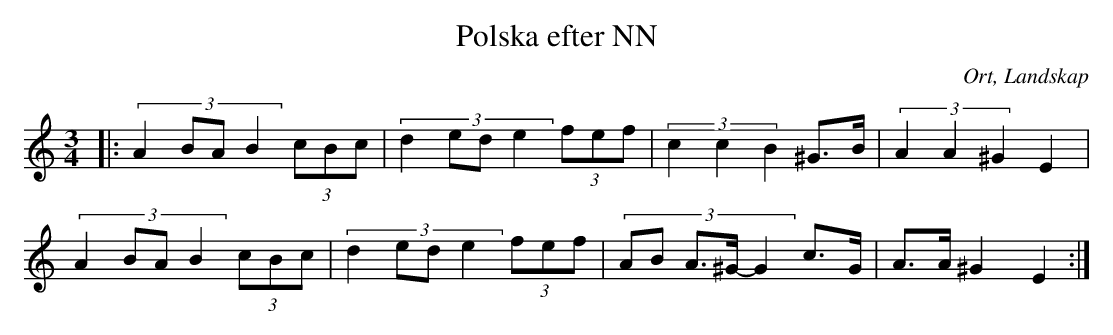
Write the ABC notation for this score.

X:1
T:Polska efter NN
O:Ort, Landskap
M:3/4
L:1/8
K:C
|: (3:2:4 A2 BA B2 (3cBc| (3:2:4 d2 ed e2 (3fef|(3:2:3 c2 c2 B2 ^G>B|(3:2:3 A2 A2 ^G2 E2|
(3:2:4 A2 BA B2 (3cBc| (3:2:4 d2 ed e2 (3fef|(3:2:5 AB A>^G-G2 c>G|A>A ^G2 E2:|
